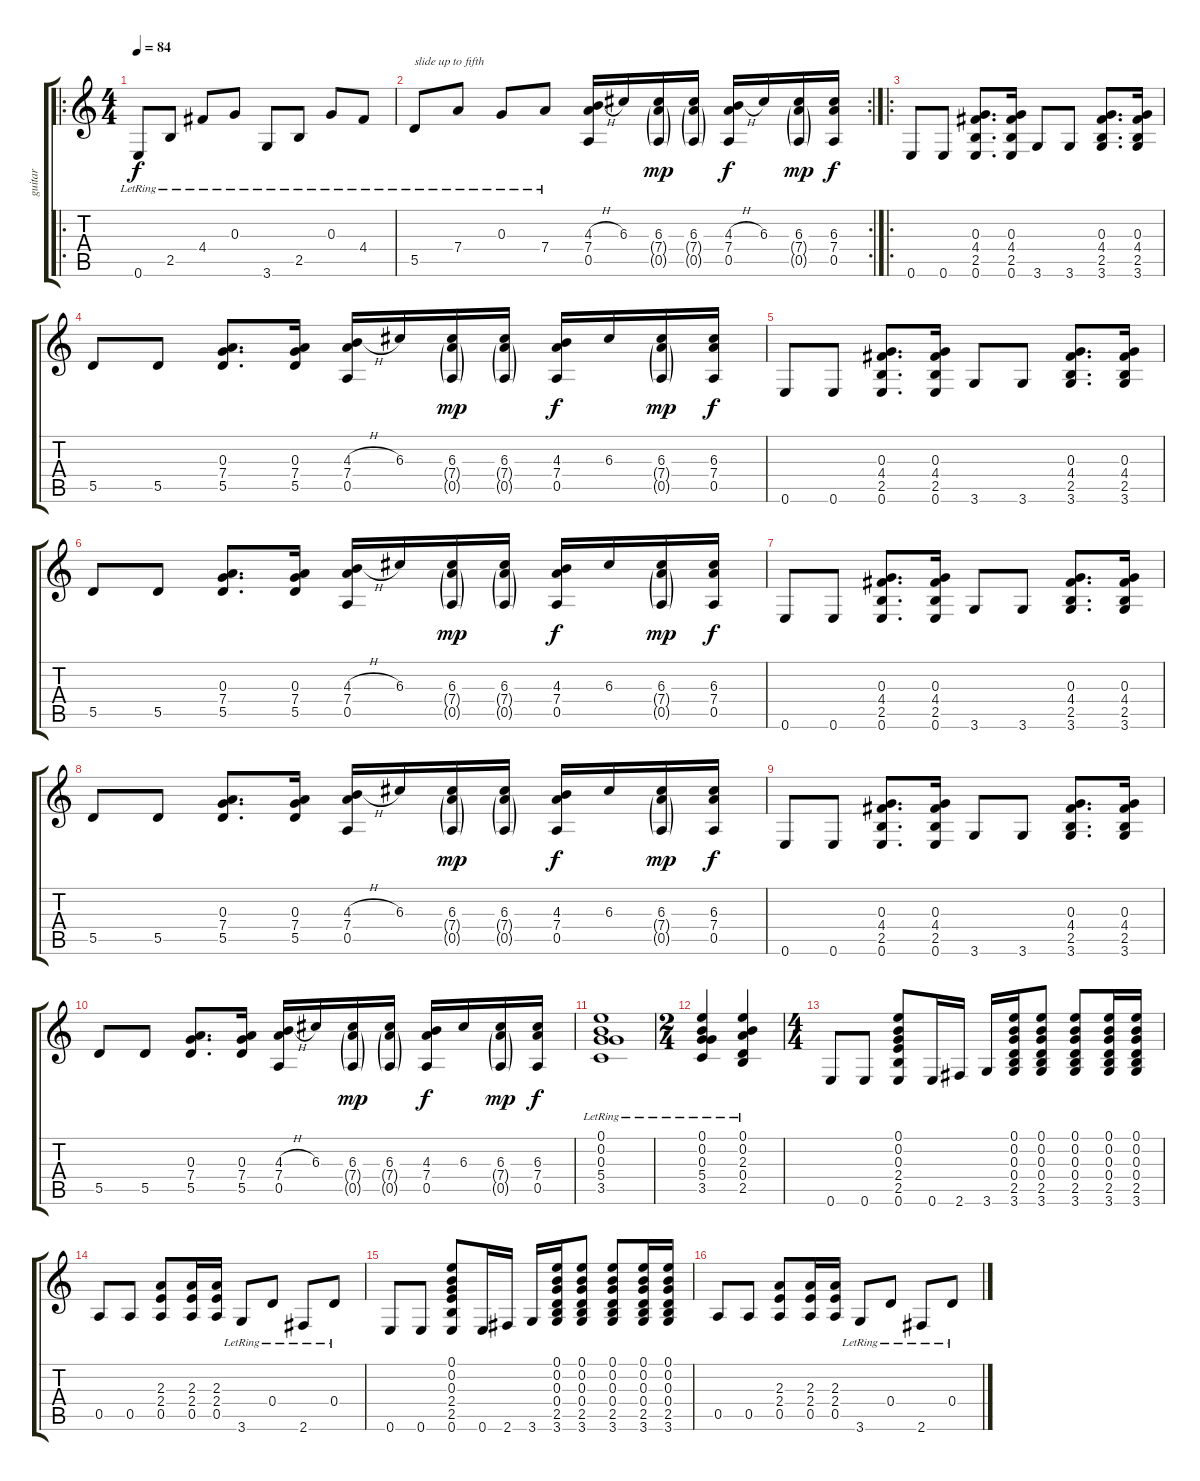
\track ("guitar" "guitar") {instrument acousticguitarsteel}
\staff {score tabs}
\tuning (E4 B3 G3 D3 A2 E2) {hide}
\ro
\ts (4 4)
\tempo 84
\clef g2
\ks c
0.6{lr}.8{dy f instrument acousticguitarsteel} 2.5{lr}.8 4.4{lr}.8 0.3{lr}.8 3.6{lr}.8 2.5{lr}.8 0.3{lr}.8 4.4{lr}.8 |
\rc 2
5.5{lr}.8{txt "slide up to fifth"} 7.4{lr}.8 0.3{lr}.8 7.4{lr}.8 (4.3{h} 7.4 0.5).16 6.3.16 (6.3 7.4{g} 0.5{g}).16{dy mp} (6.3 7.4{g} 0.5{g}).16 (4.3{h} 7.4 0.5).16{dy f} 6.3.16 (6.3 7.4{g} 0.5{g}).16{dy mp} (6.3 7.4 0.5).16{dy f} |
\ro
0.6.8 0.6.8 (0.3 4.4 2.5 0.6).8{d} (0.3 4.4 2.5 0.6).16 3.6.8 3.6.8 (0.3 4.4 2.5 3.6).8{d} (0.3 4.4 2.5 3.6).16 |
5.5.8 5.5.8 (0.3 7.4 5.5).8{d} (0.3 7.4 5.5).16 (4.3{h} 7.4 0.5).16 6.3.16 (6.3 7.4{g} 0.5{g}).16{dy mp} (6.3 7.4{g} 0.5{g}).16 (4.3 7.4 0.5).16{dy f} 6.3.16 (6.3 7.4{g} 0.5{g}).16{dy mp} (6.3 7.4 0.5).16{dy f} |
0.6.8 0.6.8 (0.3 4.4 2.5 0.6).8{d} (0.3 4.4 2.5 0.6).16 3.6.8 3.6.8 (0.3 4.4 2.5 3.6).8{d} (0.3 4.4 2.5 3.6).16 |
5.5.8 5.5.8 (0.3 7.4 5.5).8{d} (0.3 7.4 5.5).16 (4.3{h} 7.4 0.5).16 6.3.16 (6.3 7.4{g} 0.5{g}).16{dy mp} (6.3 7.4{g} 0.5{g}).16 (4.3 7.4 0.5).16{dy f} 6.3.16 (6.3 7.4{g} 0.5{g}).16{dy mp} (6.3 7.4 0.5).16{dy f} |
0.6.8 0.6.8 (0.3 4.4 2.5 0.6).8{d} (0.3 4.4 2.5 0.6).16 3.6.8 3.6.8 (0.3 4.4 2.5 3.6).8{d} (0.3 4.4 2.5 3.6).16 |
5.5.8 5.5.8 (0.3 7.4 5.5).8{d} (0.3 7.4 5.5).16 (4.3{h} 7.4 0.5).16 6.3.16 (6.3 7.4{g} 0.5{g}).16{dy mp} (6.3 7.4{g} 0.5{g}).16 (4.3 7.4 0.5).16{dy f} 6.3.16 (6.3 7.4{g} 0.5{g}).16{dy mp} (6.3 7.4 0.5).16{dy f} |
0.6.8 0.6.8 (0.3 4.4 2.5 0.6).8{d} (0.3 4.4 2.5 0.6).16 3.6.8 3.6.8 (0.3 4.4 2.5 3.6).8{d} (0.3 4.4 2.5 3.6).16 |
5.5.8 5.5.8 (0.3 7.4 5.5).8{d} (0.3 7.4 5.5).16 (4.3{h} 7.4 0.5).16 6.3.16 (6.3 7.4{g} 0.5{g}).16{dy mp} (6.3 7.4{g} 0.5{g}).16 (4.3 7.4 0.5).16{dy f} 6.3.16 (6.3 7.4{g} 0.5{g}).16{dy mp} (6.3 7.4 0.5).16{dy f} |
(0.1{lr} 0.2{lr} 0.3{lr} 5.4{lr} 3.5{lr}).1 |
\ts (2 4)
(0.1{lr} 0.2{lr} 0.3{lr} 5.4{lr} 3.5{lr}).4 (0.1{lr} 0.2{lr} 2.3{lr} 0.4{lr} 2.5{lr}).4 |
\ts (4 4)
0.6.8 0.6.8 (0.1 0.2 0.3 2.4 2.5 0.6).8 0.6.16 2.6.16 3.6.16 (0.1 0.2 0.3 0.4 2.5 3.6).16 (0.1 0.2 0.3 0.4 2.5 3.6).8 (0.1 0.2 0.3 0.4 2.5 3.6).8 (0.1 0.2 0.3 0.4 2.5 3.6).16 (0.1 0.2 0.3 0.4 2.5 3.6).16 |
0.5.8 0.5.8 (2.3 2.4 0.5).8 (2.3 2.4 0.5).16 (2.3 2.4 0.5).16 3.6{lr}.8 0.4{lr}.8 2.6{lr}.8 0.4{lr}.8 |
0.6.8 0.6.8 (0.1 0.2 0.3 2.4 2.5 0.6).8 0.6.16 2.6.16 3.6.16 (0.1 0.2 0.3 0.4 2.5 3.6).16 (0.1 0.2 0.3 0.4 2.5 3.6).8 (0.1 0.2 0.3 0.4 2.5 3.6).8 (0.1 0.2 0.3 0.4 2.5 3.6).16 (0.1 0.2 0.3 0.4 2.5 3.6).16 |
0.5.8 0.5.8 (2.3 2.4 0.5).8 (2.3 2.4 0.5).16 (2.3 2.4 0.5).16 3.6{lr}.8 0.4{lr}.8 2.6{lr}.8 0.4{lr}.8
